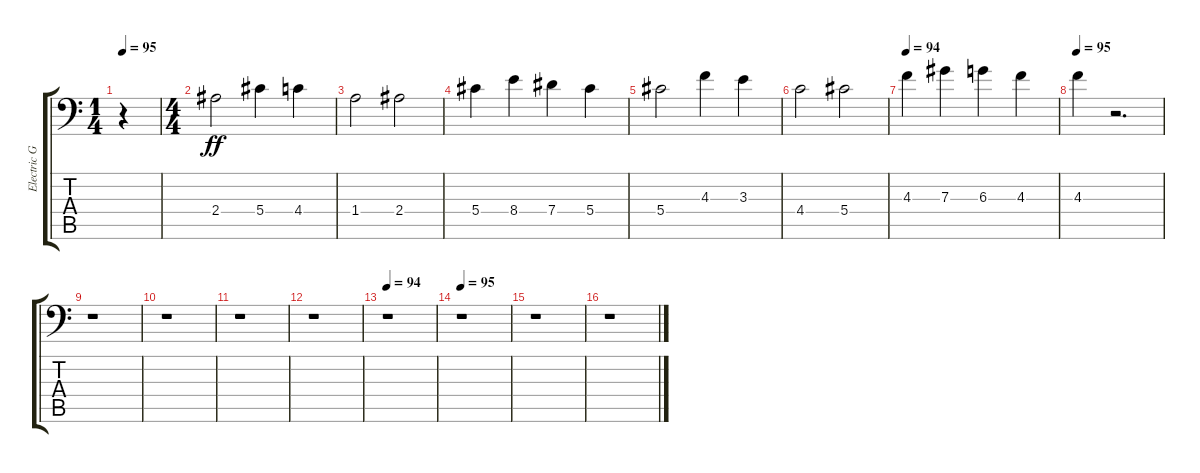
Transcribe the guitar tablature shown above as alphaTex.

\track ("Electric Guitar 2" "Electric G") {instrument distortionguitar}
\staff {score tabs}
\tuning (Bb3 F3 Db3 Ab2 Eb2 Bb1) {hide}
\ts (1 4)
\tempo 95
\clef f4
\ks c
r.4{dy ff instrument distortionguitar} |
\ts (4 4)
2.4.2 5.4.4 4.4.4 |
1.4.2 2.4.2 |
5.4.4 8.4.4 7.4.4 5.4.4 |
5.4.2 4.3.4 3.3.4 |
4.4.2 5.4.2 |
\tempo 94
4.3.4 7.3.4 6.3.4 4.3.4 |
\tempo 95
4.3.4 r.2{d} |
r.1 |
r.1 |
r.1 |
r.1 |
\tempo 94
r.1 |
\tempo 95
r.1 |
r.1 |
r.1
